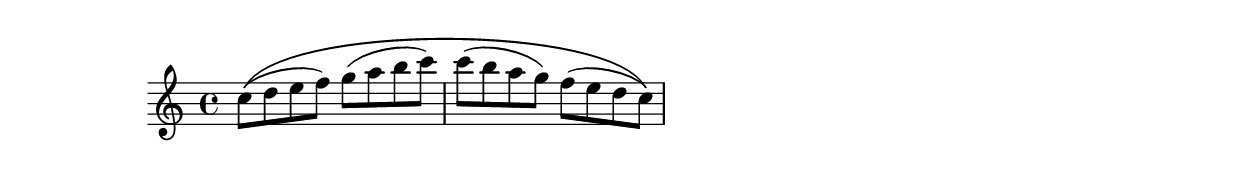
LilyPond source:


\version "2.3.8"
\header{
    texidoc="@code{PhrasingSlur}s go over normal slurs."
}

\paper { raggedright = ##t }

\relative c''{
    c8 \( (d e f) g ( a b c)
	  c ( b a g) f ( e d c)\)
}

